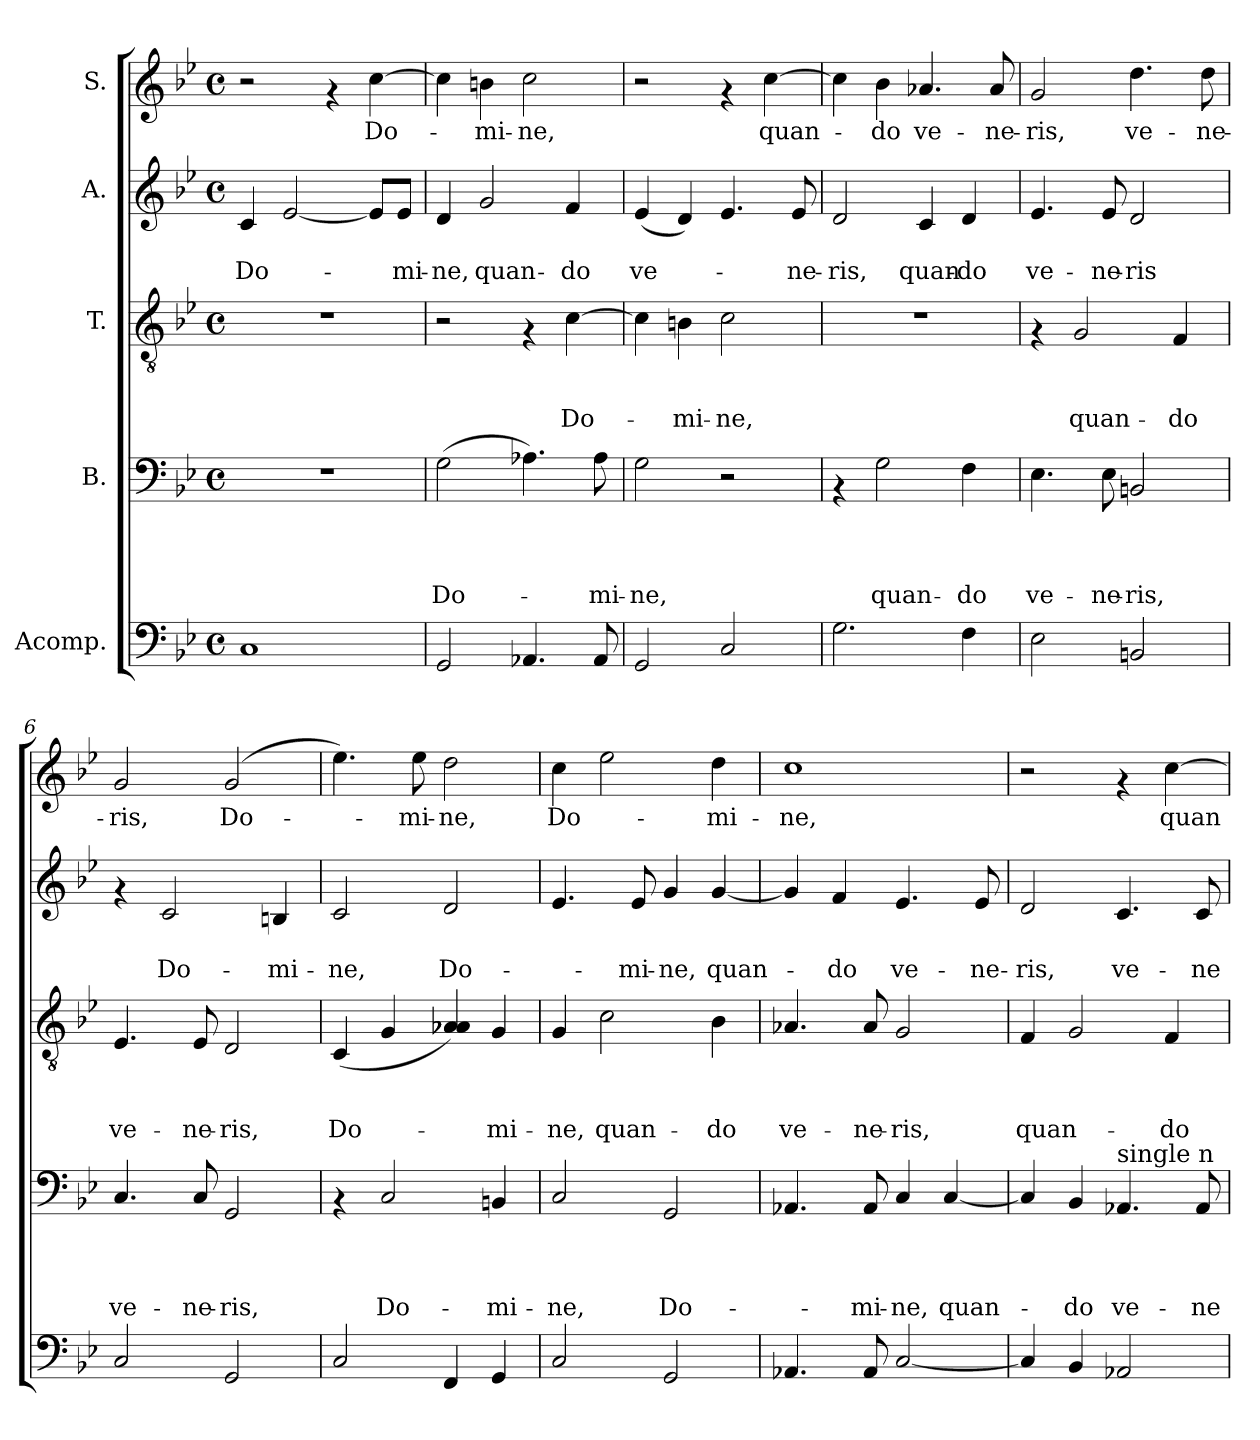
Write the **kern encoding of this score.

**kern	**kern	**text	**text	**text	**text	**kern	**text	**text	**text	**kern	**text	**text	**kern	**text
*part5	*part4	*part4	*part4	*part4	*part4	*part3	*part3	*part3	*part3	*part2	*part2	*part2	*part1	*part1
*staff5	*staff4	*staff4	*staff4	*staff4	*staff4	*staff3	*staff3	*staff3	*staff3	*staff2	*staff2	*staff2	*staff1	*staff1
*I"Acomp.	*I"B.	*	*	*	*	*I"T.	*	*	*	*I"A.	*	*	*I"S.	*
!!LO:PB:g=z
*clefF4	*clefF4	*	*	*	*	*clefGv2	*	*	*	*clefG2	*	*	*clefG2	*
*k[b-e-]	*k[b-e-]	*	*	*	*	*k[b-e-]	*	*	*	*k[b-e-]	*	*	*k[b-e-]	*
*B-:	*B-:	*	*	*	*	*B-:	*	*	*	*B-:	*	*	*B-:	*
*M4/4	*M4/4	*	*	*	*	*M4/4	*	*	*	*M4/4	*	*	*M4/4	*
*met(c)	*met(c)	*	*	*	*	*met(c)	*	*	*	*met(c)	*	*	*met(c)	*
=1	=1	=1	=1	=1	=1	=1	=1	=1	=1	=1	=1	=1	=1	=1
!	!	!	!	!	!	!	!	!	!	!	!	!LO:LY:b	!	!
1C	1r	.	.	.	.	1r	.	.	.	4c/	.	Do-	2r	.
.	.	.	.	.	.	.	.	.	.	[>2e-/	.	.	.	.
.	.	.	.	.	.	.	.	.	.	.	.	.	4rf	.
!	!	!	!	!	!	!	!	!	!	!	!	!	!	!LO:LY:b
.	.	.	.	.	.	.	.	.	.	8e-/L]	.	.	[>4cc\	Do-
!	!	!	!	!	!	!	!	!	!	!	!	!LO:LY:b	!	!
.	.	.	.	.	.	.	.	.	.	8e-/J	.	-mi-	.	.
=2	=2	=2	=2	=2	=2	=2	=2	=2	=2	=2	=2	=2	=2	=2
!	!	!	!	!	!LO:LY:b	!	!	!	!	!	!	!LO:LY:b	!	!
2GG/	(>2G\	.	.	.	Do-	2r	.	.	.	4d/	.	-ne,	4cc\]	.
!	!	!	!	!	!	!	!	!	!	!	!	!LO:LY:b	!	!LO:LY:b
.	.	.	.	.	.	.	.	.	.	2g/	.	quan-	4bn\	-mi-
!	!	!	!	!	!	!	!	!	!	!	!	!	!	!LO:LY:b
4.AA-X/	4.A-X\)	.	.	.	.	4rF	.	.	.	.	.	.	2cc\	-ne,
!	!	!	!	!	!	!	!	!	!LO:LY:b	!	!	!LO:LY:b	!	!
.	.	.	.	.	.	[>4c\	.	.	Do-	4f/	.	-do	.	.
!	!	!	!	!	!LO:LY:b	!	!	!	!	!	!	!	!	!
8AA-/	8A-\	.	.	.	-mi-	.	.	.	.	.	.	.	.	.
=3	=3	=3	=3	=3	=3	=3	=3	=3	=3	=3	=3	=3	=3	=3
!	!	!	!	!	!LO:LY:b	!	!	!	!	!	!	!LO:LY:b	!	!
2GG/	2G\	.	.	.	-ne,	4c\]	.	.	.	(>4e-/	.	ve-	2r	.
!	!	!	!	!	!	!	!	!	!LO:LY:b	!	!	!	!	!
.	.	.	.	.	.	4Bn\	.	.	-mi-	4d/)	.	.	.	.
!	!	!	!	!	!	!	!	!	!LO:LY:b	!	!	!	!	!
2C/	2r	.	.	.	.	2c\	.	.	-ne,	4.e-/	.	.	4rf	.
!	!	!	!	!	!	!	!	!	!	!	!	!	!	!LO:LY:b
.	.	.	.	.	.	.	.	.	.	.	.	.	[>4cc\	quan-
!	!	!	!	!	!	!	!	!	!	!	!	!LO:LY:b	!	!
.	.	.	.	.	.	.	.	.	.	8e-/	.	-ne-	.	.
=4	=4	=4	=4	=4	=4	=4	=4	=4	=4	=4	=4	=4	=4	=4
!	!	!	!	!	!	!	!	!	!	!	!	!LO:LY:b	!	!
2.G\	4rAA	.	.	.	.	1r	.	.	.	2d/	.	-ris,	4cc\]	.
!	!	!	!	!	!LO:LY:b	!	!	!	!	!	!	!	!	!LO:LY:b
.	2G\	.	.	.	quan-	.	.	.	.	.	.	.	4b-\	-do
!	!	!	!	!	!	!	!	!	!	!	!	!LO:LY:b	!	!LO:LY:b
.	.	.	.	.	.	.	.	.	.	4c/	.	quan-	4.a-X/	ve-
!	!	!	!	!	!LO:LY:b	!	!	!	!	!	!	!LO:LY:b	!	!
4F\	4F\	.	.	.	-do	.	.	.	.	4d/	.	-do	.	.
!	!	!	!	!	!	!	!	!	!	!	!	!	!	!LO:LY:b
.	.	.	.	.	.	.	.	.	.	.	.	.	8a-/	-ne-
=5	=5	=5	=5	=5	=5	=5	=5	=5	=5	=5	=5	=5	=5	=5
!	!	!	!	!	!LO:LY:b	!	!	!	!	!	!	!LO:LY:b	!	!LO:LY:b
2E-\	4.E-\	.	.	.	ve-	4rF	.	.	.	4.e-/	.	ve-	2g/	-ris,
!	!	!	!	!	!	!	!	!	!LO:LY:b	!	!	!	!	!
.	.	.	.	.	.	2G/	.	.	quan-	.	.	.	.	.
!	!	!	!	!	!LO:LY:b	!	!	!	!	!	!	!LO:LY:b	!	!
.	8E-\	.	.	.	-ne-	.	.	.	.	8e-/	.	-ne-	.	.
!	!	!	!	!	!LO:LY:b	!	!	!	!	!	!	!LO:LY:b	!	!LO:LY:b
2BBn/	2BBn/	.	.	.	-ris,	.	.	.	.	2d/	.	-ris	4.dd\	ve-
!	!	!	!	!	!	!	!	!	!LO:LY:b	!	!	!	!	!
.	.	.	.	.	.	4F/	.	.	-do	.	.	.	.	.
!	!	!	!	!	!	!	!	!	!	!	!	!	!	!LO:LY:b
.	.	.	.	.	.	.	.	.	.	.	.	.	8dd\	-ne-
!!LO:PB:g=z
=6	=6	=6	=6	=6	=6	=6	=6	=6	=6	=6	=6	=6	=6	=6
!	!	!	!	!	!LO:LY:b	!	!	!	!LO:LY:b	!	!	!	!	!LO:LY:b
2C/	4.C/	.	.	.	ve-	4.E-/	.	.	ve-	4rf	.	.	2g/	-ris,
!	!	!	!	!	!	!	!	!	!	!	!	!LO:LY:b	!	!
.	.	.	.	.	.	.	.	.	.	2c/	.	Do-	.	.
!	!	!	!	!	!LO:LY:b	!	!	!	!LO:LY:b	!	!	!	!	!
.	8C/	.	.	.	-ne-	8E-/	.	.	-ne-	.	.	.	.	.
!	!	!	!	!	!LO:LY:b	!	!	!	!LO:LY:b	!	!	!	!	!LO:LY:b
2GG/	2GG/	.	.	.	-ris,	2D/	.	.	-ris,	.	.	.	(>2g/	Do-
!	!	!	!	!	!	!	!	!	!	!	!	!LO:LY:b	!	!
.	.	.	.	.	.	.	.	.	.	4Bn/	.	-mi-	.	.
=7	=7	=7	=7	=7	=7	=7	=7	=7	=7	=7	=7	=7	=7	=7
!	!	!	!	!	!	!	!	!	!LO:LY:b	!	!	!LO:LY:b	!	!
2C/	4rAA	.	.	.	.	(>4C/	.	.	Do-	2c/	.	-ne,	4.ee-\)	.
!	!	!	!	!	!LO:LY:b	!	!	!	!	!	!	!	!	!
.	2C/	.	.	.	Do-	4G/	.	.	.	.	.	.	.	.
!	!	!	!	!	!	!	!	!	!	!	!	!	!	!LO:LY:b
.	.	.	.	.	.	.	.	.	.	.	.	.	8ee-\	-mi-
!	!	!	!	!	!	!	!	!	!	!	!	!LO:LY:b	!	!LO:LY:b
4FF/	.	.	.	.	.	4A-X/ 4A-X/)	.	.	.	2d/	.	Do-	2dd\	-ne,
!	!	!	!	!	!LO:LY:b	!	!	!	!LO:LY:b	!	!	!	!	!
4GG/	4BBn/	.	.	.	-mi-	4G/	.	.	-mi-	.	.	.	.	.
=8	=8	=8	=8	=8	=8	=8	=8	=8	=8	=8	=8	=8	=8	=8
!	!	!	!	!	!LO:LY:b	!	!	!	!LO:LY:b	!	!	!	!	!LO:LY:b
2C/	2C/	.	.	.	-ne,	4G/	.	.	-ne,	4.e-/	.	.	4cc\	Do-
!	!	!	!	!	!	!	!	!	!LO:LY:b	!	!	!	!	!
.	.	.	.	.	.	2c\	.	.	quan-	.	.	.	2ee-\	.
!	!	!	!	!	!	!	!	!	!	!	!	!LO:LY:b	!	!
.	.	.	.	.	.	.	.	.	.	8e-/	.	-mi-	.	.
!	!	!	!	!	!LO:LY:b	!	!	!	!	!	!	!LO:LY:b	!	!
2GG/	2GG/	.	.	.	Do-	.	.	.	.	4g/	.	-ne,	.	.
!	!	!	!	!	!	!	!	!	!LO:LY:b	!	!	!LO:LY:b	!	!LO:LY:b
.	.	.	.	.	.	4B-\	.	.	-do	[>4g/	.	quan-	4dd\	-mi-
=9	=9	=9	=9	=9	=9	=9	=9	=9	=9	=9	=9	=9	=9	=9
!	!	!	!	!	!	!	!	!	!LO:LY:b	!	!	!	!	!LO:LY:b
4.AA-X/	4.AA-X/	.	.	.	.	4.A-X/	.	.	ve-	4g/]	.	.	1cc	-ne,
!	!	!	!	!	!	!	!	!	!	!	!	!LO:LY:b	!	!
.	.	.	.	.	.	.	.	.	.	4f/	.	-do	.	.
!	!	!	!	!	!LO:LY:b	!	!	!	!LO:LY:b	!	!	!	!	!
8AA-/	8AA-/	.	.	.	-mi-	8A-/	.	.	-ne-	.	.	.	.	.
!	!	!	!	!	!LO:LY:b	!	!	!	!LO:LY:b	!	!	!LO:LY:b	!	!
[>2C/	4C/	.	.	.	-ne,	2G/	.	.	-ris,	4.e-/	.	ve-	.	.
!	!	!	!	!	!LO:LY:b	!	!	!	!	!	!	!	!	!
.	[>4C/	.	.	.	quan-	.	.	.	.	.	.	.	.	.
!	!	!	!	!	!	!	!	!	!	!	!	!LO:LY:b	!	!
.	.	.	.	.	.	.	.	.	.	8e-/	.	-ne-	.	.
=10	=10	=10	=10	=10	=10	=10	=10	=10	=10	=10	=10	=10	=10	=10
!	!	!	!	!	!	!	!	!	!LO:LY:b	!	!	!LO:LY:b	!	!
4C/]	4C/]	.	.	.	.	4F/	.	.	quan-	2d/	.	-ris,	2r	.
!	!	!	!	!	!LO:LY:b	!	!	!	!	!	!	!	!	!
4BB-/	4BB-/	.	.	.	-do	2G/	.	.	.	.	.	.	.	.
!	!LO:TX:a:t=single n	!	!	!	!	!	!	!	!	!	!	!	!	!
!	!	!	!	!	!LO:LY:b	!	!	!	!	!	!	!LO:LY:b	!	!
2AA-X/	4.AA-/	.	.	.	ve-	.	.	.	.	4.c/	.	ve-	4rf	.
!	!	!	!	!	!	!	!	!	!LO:LY:b	!	!	!	!	!LO:LY:b
.	.	.	.	.	.	4F/	.	.	-do	.	.	.	[>4cc\	quan
!	!	!	!	!	!LO:LY:b	!	!	!	!	!	!	!LO:LY:b	!	!
.	8AA-/	.	.	.	-ne-	.	.	.	.	8c/	.	-ne-	.	.
=	=	=	=	=	=	=	=	=	=	=	=	=	=	=
*-	*-	*-	*-	*-	*-	*-	*-	*-	*-	*-	*-	*-	*-	*-
